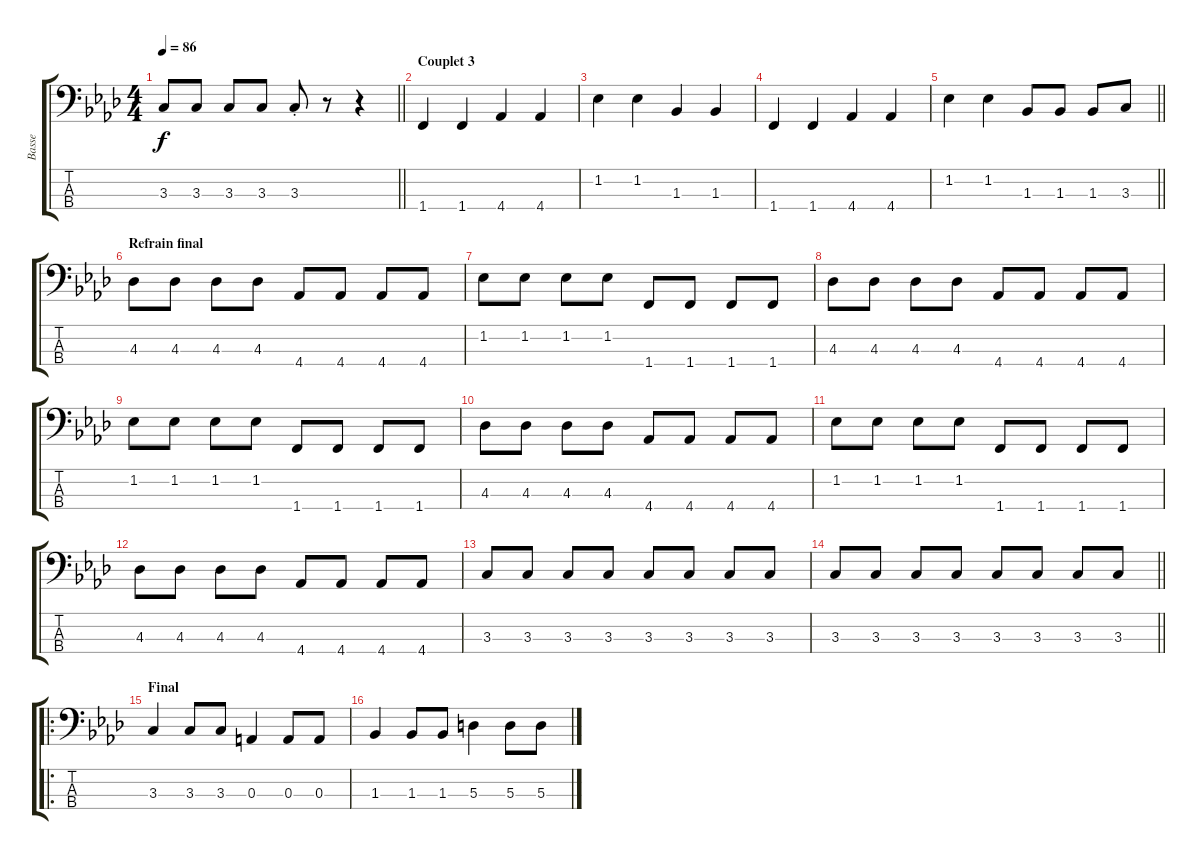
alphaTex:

\track ("Basse" "Basse") {instrument electricbassfinger}
\staff {score tabs}
\tuning (G2 D2 A1 E1) {hide}
\ts (4 4)
\tempo 86
\clef f4
\barLineRight lightlight
\ks ab
3.3.8{dy f} 3.3.8 3.3.8 3.3.8 3.3{st}.8 r.8 r.4 |
\section ("" "Couplet 3")
1.4.4 1.4.4 4.4.4 4.4.4 |
1.2.4 1.2.4 1.3.4 1.3.4 |
1.4.4 1.4.4 4.4.4 4.4.4 |
\barLineRight lightlight
1.2.4 1.2.4 1.3.8 1.3.8 1.3.8 3.3.8 |
\section ("" "Refrain final")
4.3.8 4.3.8 4.3.8 4.3.8 4.4.8 4.4.8 4.4.8 4.4.8 |
1.2.8 1.2.8 1.2.8 1.2.8 1.4.8 1.4.8 1.4.8 1.4.8 |
4.3.8 4.3.8 4.3.8 4.3.8 4.4.8 4.4.8 4.4.8 4.4.8 |
1.2.8 1.2.8 1.2.8 1.2.8 1.4.8 1.4.8 1.4.8 1.4.8 |
4.3.8 4.3.8 4.3.8 4.3.8 4.4.8 4.4.8 4.4.8 4.4.8 |
1.2.8 1.2.8 1.2.8 1.2.8 1.4.8 1.4.8 1.4.8 1.4.8 |
4.3.8 4.3.8 4.3.8 4.3.8 4.4.8 4.4.8 4.4.8 4.4.8 |
3.3.8 3.3.8 3.3.8 3.3.8 3.3.8 3.3.8 3.3.8 3.3.8 |
\barLineRight lightlight
3.3.8 3.3.8 3.3.8 3.3.8 3.3.8 3.3.8 3.3.8 3.3.8 |
\ro
\section ("" "Final")
3.3.4 3.3.8 3.3.8 0.3.4 0.3.8 0.3.8 |
1.3.4 1.3.8 1.3.8 5.3.4 5.3.8 5.3.8
